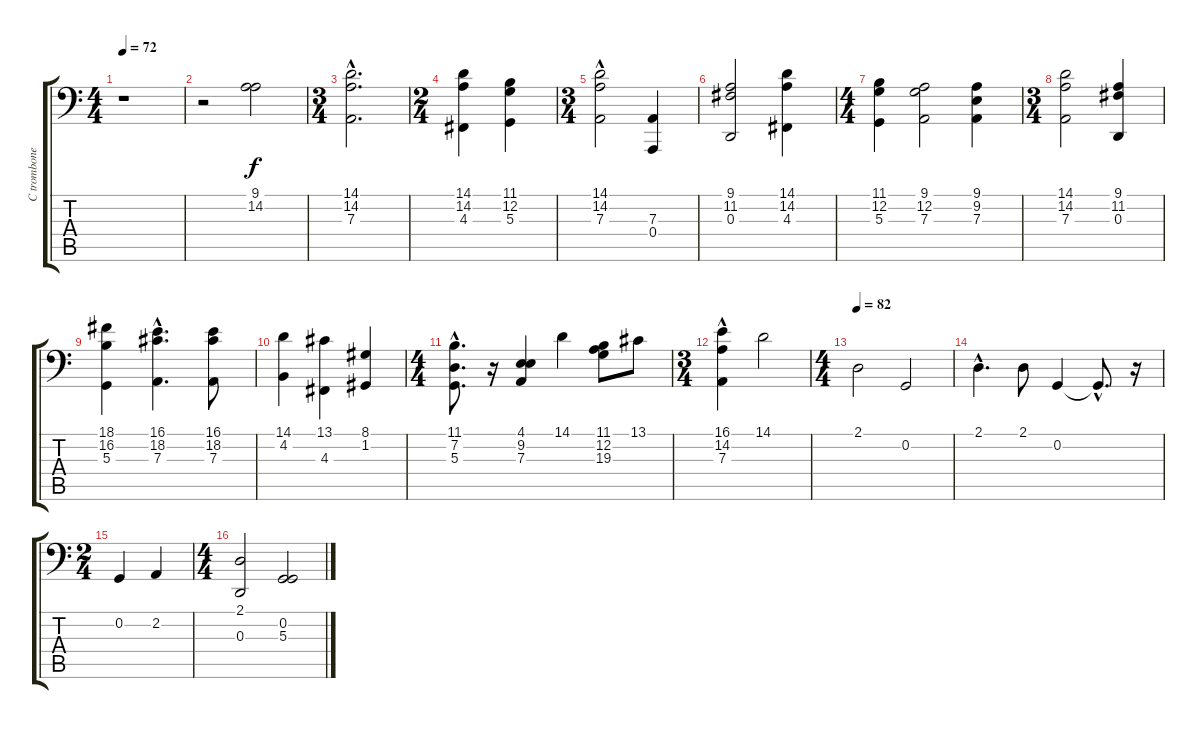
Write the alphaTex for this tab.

\track ("C trombone" "C trombone") {instrument trombone}
\staff {score tabs}
\tuning (C3 G2 D2 A1 E1 B0) {hide}
\ts (4 4)
\tempo 72
\clef f4
\ks c
r.1{dy f} |
r.2 (9.1 14.2).2 |
\ts (3 4)
(14.1{hac} 14.2{hac} 7.3{hac}).2{d} |
\ts (2 4)
(14.1 14.2 4.3).4 (11.1 12.2 5.3).4 |
\ts (3 4)
(14.1{hac} 14.2{hac} 7.3).2 (7.3 0.4).4 |
(9.1 11.2 0.3).2 (14.1 14.2 4.3).4 |
\ts (4 4)
(11.1 12.2 5.3).4 (9.1 12.2 7.3).2 (9.1 9.2 7.3).4 |
\ts (3 4)
(14.1 14.2 7.3).2 (9.1 11.2 0.3).4 |
(18.1 16.2 5.3).4 (16.1{hac} 18.2{hac} 7.3{hac}).4{d} (16.1 18.2 7.3).8 |
(14.1 4.2).4 (13.1 4.3).4 (8.1 1.2).4 |
\ts (4 4)
(11.1{hac} 7.2{hac} 5.3{hac}).8{d} r.16 (4.1 9.2 7.3).4 14.1.4 (11.1 12.2 19.3).8 13.1.8 |
\ts (3 4)
(16.1 14.2{hac} 7.3{hac}).4 14.1.2 |
\ts (4 4)
\tempo 82
2.1.2 0.2.2 |
2.1{hac}.4{d} 2.1.8 0.2.4 0.2{hac t}.8{d} r.16 |
\ts (2 4)
0.2.4 2.2.4 |
\ts (4 4)
(2.1 0.3).2 (0.2 5.3).2
